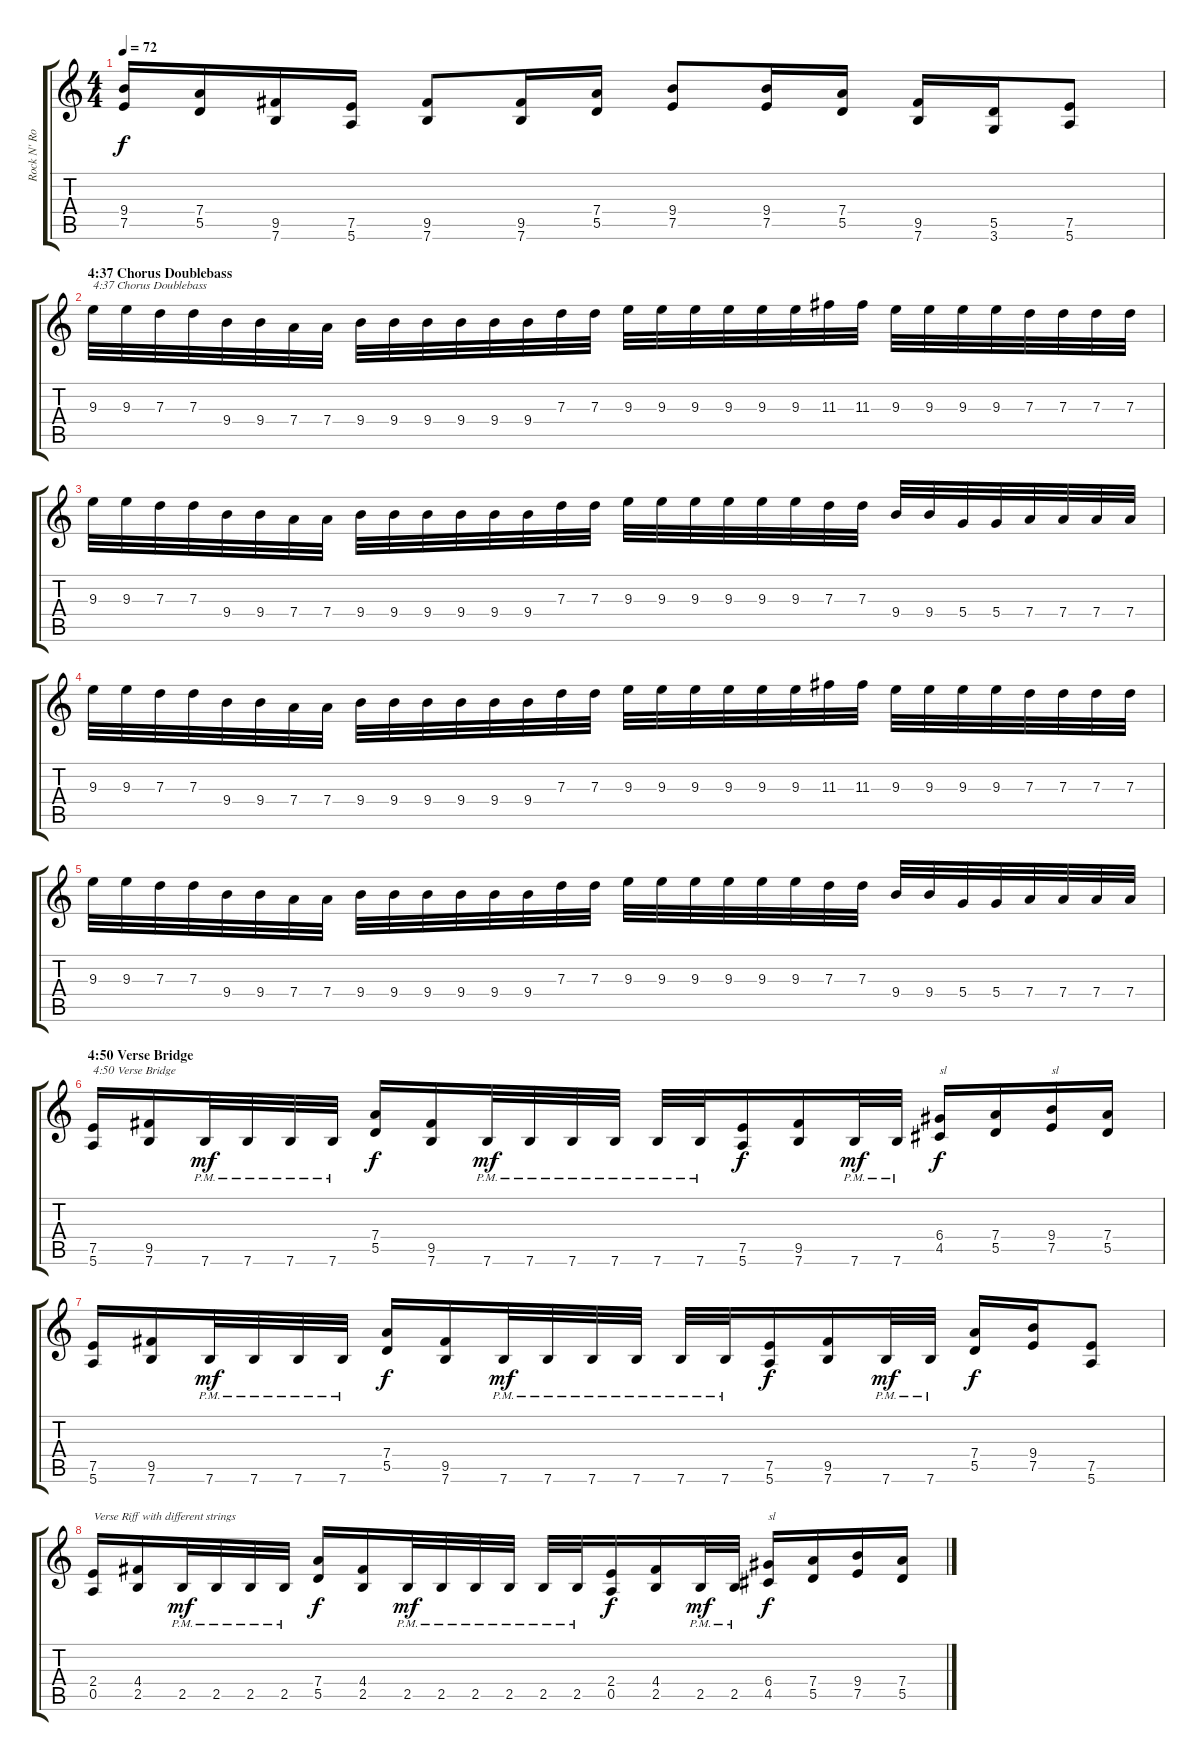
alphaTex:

\track ("Rock N' Rolf (left)" "Rock N' Ro") {instrument distortionguitar}
\staff {score tabs}
\tuning (E4 B3 G3 D3 A2 E2) {hide}
\ts (4 4)
\tempo 72
\clef g2
\ks c
(9.4 7.5).16{dy f} (7.4 5.5).16 (9.5 7.6).16 (7.5 5.6).16 (9.5 7.6).8 (9.5 7.6).16 (7.4 5.5).16 (9.4 7.5).8 (9.4 7.5).16 (7.4 5.5).16 (9.5 7.6).16 (5.5 3.6).16 (7.5 5.6).8 |
\section ("" "4:37 Chorus Doublebass")
9.3.32{txt "4:37 Chorus Doublebass"} 9.3.32 7.3.32 7.3.32 9.4.32 9.4.32 7.4.32 7.4.32 9.4.32 9.4.32 9.4.32 9.4.32 9.4.32 9.4.32 7.3.32 7.3.32 9.3.32 9.3.32 9.3.32 9.3.32 9.3.32 9.3.32 11.3.32 11.3.32 9.3.32 9.3.32 9.3.32 9.3.32 7.3.32 7.3.32 7.3.32 7.3.32 |
9.3.32 9.3.32 7.3.32 7.3.32 9.4.32 9.4.32 7.4.32 7.4.32 9.4.32 9.4.32 9.4.32 9.4.32 9.4.32 9.4.32 7.3.32 7.3.32 9.3.32 9.3.32 9.3.32 9.3.32 9.3.32 9.3.32 7.3.32 7.3.32 9.4.32 9.4.32 5.4.32 5.4.32 7.4.32 7.4.32 7.4.32 7.4.32 |
9.3.32 9.3.32 7.3.32 7.3.32 9.4.32 9.4.32 7.4.32 7.4.32 9.4.32 9.4.32 9.4.32 9.4.32 9.4.32 9.4.32 7.3.32 7.3.32 9.3.32 9.3.32 9.3.32 9.3.32 9.3.32 9.3.32 11.3.32 11.3.32 9.3.32 9.3.32 9.3.32 9.3.32 7.3.32 7.3.32 7.3.32 7.3.32 |
9.3.32 9.3.32 7.3.32 7.3.32 9.4.32 9.4.32 7.4.32 7.4.32 9.4.32 9.4.32 9.4.32 9.4.32 9.4.32 9.4.32 7.3.32 7.3.32 9.3.32 9.3.32 9.3.32 9.3.32 9.3.32 9.3.32 7.3.32 7.3.32 9.4.32 9.4.32 5.4.32 5.4.32 7.4.32 7.4.32 7.4.32 7.4.32 |
\section ("" "4:50 Verse Bridge")
(7.5 5.6).16{txt "4:50 Verse Bridge"} (9.5 7.6).16 7.6{pm}.32{dy mf} 7.6{pm}.32 7.6{pm}.32 7.6{pm}.32 (7.4 5.5).16{dy f} (9.5 7.6).16 7.6{pm}.32{dy mf} 7.6{pm}.32 7.6{pm}.32 7.6{pm}.32 7.6{pm}.32 7.6{pm}.32 (7.5 5.6).16{dy f} (9.5 7.6).16 7.6{pm}.32{dy mf} 7.6{pm}.32 (6.4 4.5).16{txt "sl" dy f} (7.4 5.5).16 (9.4 7.5).16{txt "sl"} (7.4 5.5).16 |
(7.5 5.6).16 (9.5 7.6).16 7.6{pm}.32{dy mf} 7.6{pm}.32 7.6{pm}.32 7.6{pm}.32 (7.4 5.5).16{dy f} (9.5 7.6).16 7.6{pm}.32{dy mf} 7.6{pm}.32 7.6{pm}.32 7.6{pm}.32 7.6{pm}.32 7.6{pm}.32 (7.5 5.6).16{dy f} (9.5 7.6).16 7.6{pm}.32{dy mf} 7.6{pm}.32 (7.4 5.5).16{dy f} (9.4 7.5).16 (7.5 5.6).8 |
(2.4 0.5).16{txt "Verse Riff with different strings"} (4.4 2.5).16 2.5{pm}.32{dy mf} 2.5{pm}.32 2.5{pm}.32 2.5{pm}.32 (7.4 5.5).16{dy f} (4.4 2.5).16 2.5{pm}.32{dy mf} 2.5{pm}.32 2.5{pm}.32 2.5{pm}.32 2.5{pm}.32 2.5{pm}.32 (2.4 0.5).16{dy f} (4.4 2.5).16 2.5{pm}.32{dy mf} 2.5{pm}.32 (6.4 4.5).16{txt "sl" dy f} (7.4 5.5).16 (9.4 7.5).16 (7.4 5.5).16
